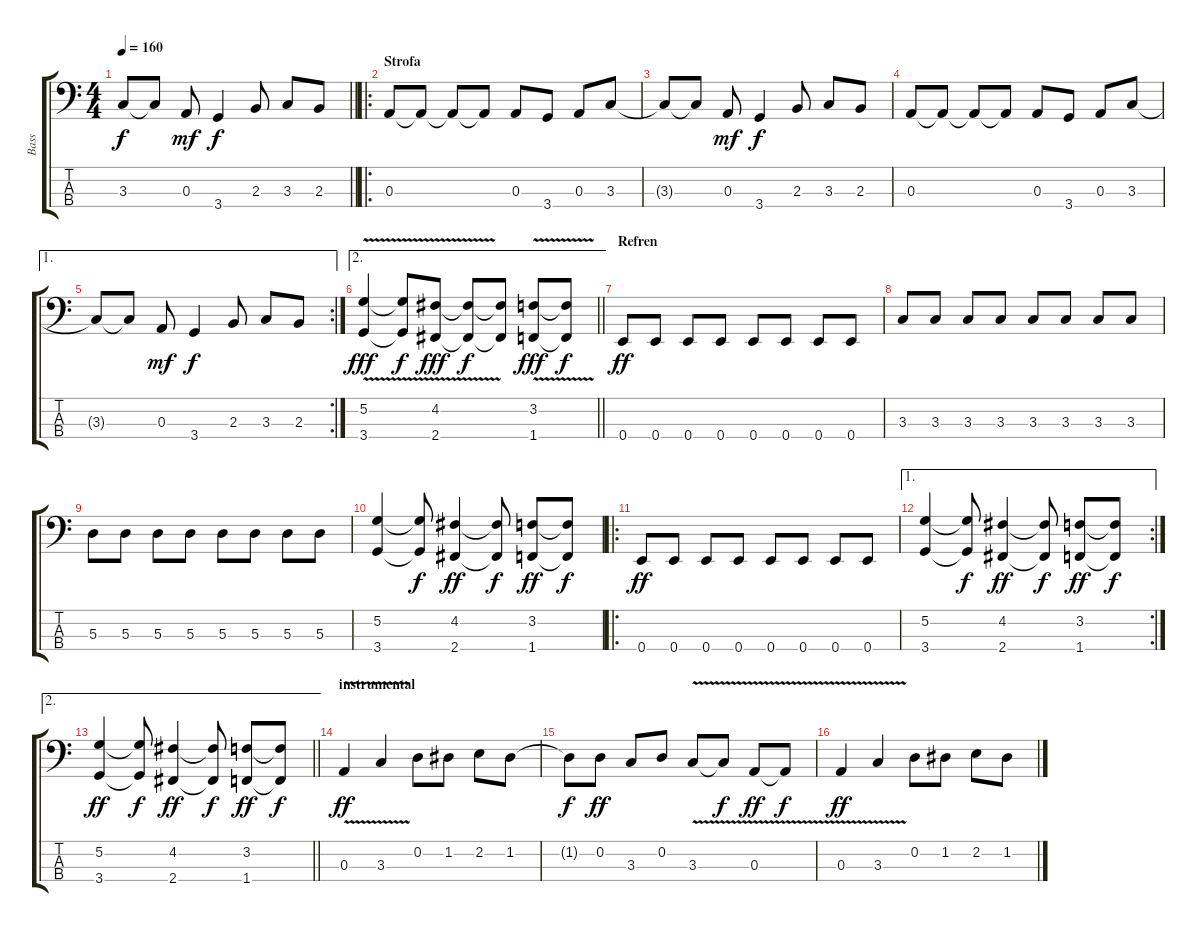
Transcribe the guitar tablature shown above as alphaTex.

\track ("Bass" "Bass") {instrument fretlessbass}
\staff {score tabs}
\tuning (G2 D2 A1 E1) {hide}
\ts (4 4)
\tempo 160
\clef f4
\barLineRight lightlight
\ks c
3.3{t}.8{dy f} 3.3{t}.8 0.3.8{dy mf} 3.4.4{dy f} 2.3.8 3.3.8 2.3.8 |
\ro
\section ("" "Strofa")
0.3.8 0.3{t}.8 0.3{t}.8 0.3{t}.8 0.3.8 3.4.8 0.3.8 3.3.8 |
3.3{t}.8 3.3{t}.8 0.3.8{dy mf} 3.4.4{dy f} 2.3.8 3.3.8 2.3.8 |
0.3.8 0.3{t}.8 0.3{t}.8 0.3{t}.8 0.3.8 3.4.8 0.3.8 3.3.8 |
\ae 1
\rc 2
3.3{t}.8 3.3{t}.8 0.3.8{dy mf} 3.4.4{dy f} 2.3.8 3.3.8 2.3.8 |
\ae 2
\barLineRight lightlight
(5.2{v} 3.4).4{dy fff} (5.2{t} 3.4{t}).8{dy f} (4.2{v} 2.4).8{dy fff} (4.2{t} 2.4{t}).8{dy f} (4.2{t} 2.4{t}).8 (3.2{v} 1.4).8{dy fff} (3.2{t} 1.4{t}).8{dy f} |
\section ("" "Refren")
0.4.8{dy ff} 0.4.8 0.4.8 0.4.8 0.4.8 0.4.8 0.4.8 0.4.8 |
3.3.8 3.3.8 3.3.8 3.3.8 3.3.8 3.3.8 3.3.8 3.3.8 |
5.3.8 5.3.8 5.3.8 5.3.8 5.3.8 5.3.8 5.3.8 5.3.8 |
(5.2 3.4).4 (5.2{t} 3.4{t}).8{dy f} (4.2 2.4).4{dy ff} (4.2{t} 2.4{t}).8{dy f} (3.2 1.4).8{dy ff} (3.2{t} 1.4{t}).8{dy f} |
\ro
0.4.8{dy ff} 0.4.8 0.4.8 0.4.8 0.4.8 0.4.8 0.4.8 0.4.8 |
\ae 1
\rc 2
(5.2 3.4).4 (5.2{t} 3.4{t}).8{dy f} (4.2 2.4).4{dy ff} (4.2{t} 2.4{t}).8{dy f} (3.2 1.4).8{dy ff} (3.2{t} 1.4{t}).8{dy f} |
\ae 2
\barLineRight lightlight
(5.2 3.4).4{dy ff} (5.2{t} 3.4{t}).8{dy f} (4.2 2.4).4{dy ff} (4.2{t} 2.4{t}).8{dy f} (3.2 1.4).8{dy ff} (3.2{t} 1.4{t}).8{dy f} |
\section ("" "instrumental")
0.3{v}.4{dy ff} 3.3{v}.4 0.2.8 1.2.8 2.2.8 1.2.8 |
1.2{t}.8{dy f} 0.2.8{dy ff} 3.3.8 0.2.8 3.3{v}.8 3.3{t}.8{dy f} 0.3{v}.8{dy ff} 0.3{t}.8{dy f} |
0.3{v}.4{dy ff} 3.3{v}.4 0.2.8 1.2.8 2.2.8 1.2.8
